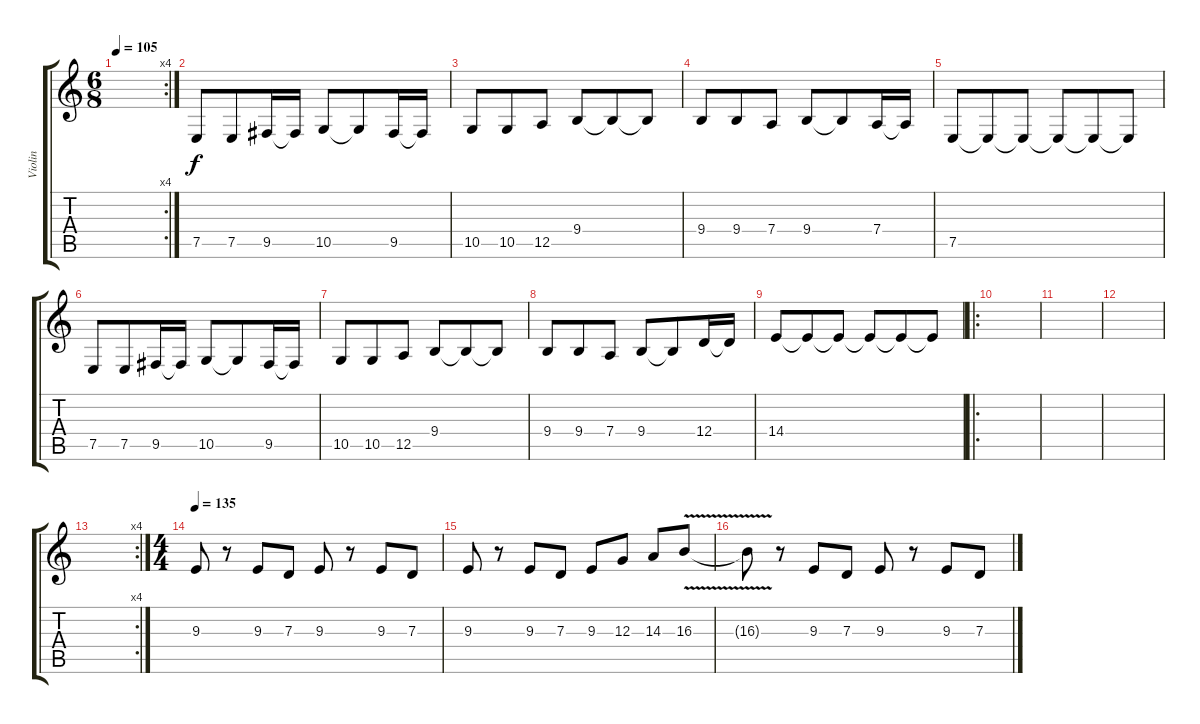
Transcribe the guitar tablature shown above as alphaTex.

\track ("Violin" "Violin") {instrument violin}
\staff {score tabs}
\tuning (E4 B3 G3 D3 A2 E2) {hide}
\rc 4
\ts (6 8)
\tempo 105
\clef g2
\ks c
|
7.5.8 7.5.8 9.5.16 9.5{t}.16 10.5.8 10.5{t}.8 9.5.16 9.5{t}.16 |
10.5.8 10.5.8 12.5.8 9.4.8 9.4{t}.8 9.4{t}.8 |
9.4.8 9.4.8 7.4.8 9.4.8 9.4{t}.8 7.4.16 7.4{t}.16 |
7.5.8 7.5{t}.8 7.5{t}.8 7.5{t}.8 7.5{t}.8 7.5{t}.8 |
7.5.8 7.5.8 9.5.16 9.5{t}.16 10.5.8 10.5{t}.8 9.5.16 9.5{t}.16 |
10.5.8 10.5.8 12.5.8 9.4.8 9.4{t}.8 9.4{t}.8 |
9.4.8 9.4.8 7.4.8 9.4.8 9.4{t}.8 12.4.16 12.4{t}.16 |
14.4.8 14.4{t}.8 14.4{t}.8 14.4{t}.8 14.4{t}.8 14.4{t}.8 |
\ro
|
|
|
\rc 4
|
\ts (4 4)
\tempo 135
9.3.8 r.8 9.3.8 7.3.8 9.3.8 r.8 9.3.8 7.3.8 |
9.3.8 r.8 9.3.8 7.3.8 9.3.8 12.3.8 14.3.8 16.3{v}.8 |
16.3{t}.8 r.8 9.3.8 7.3.8 9.3.8 r.8 9.3.8 7.3.8
